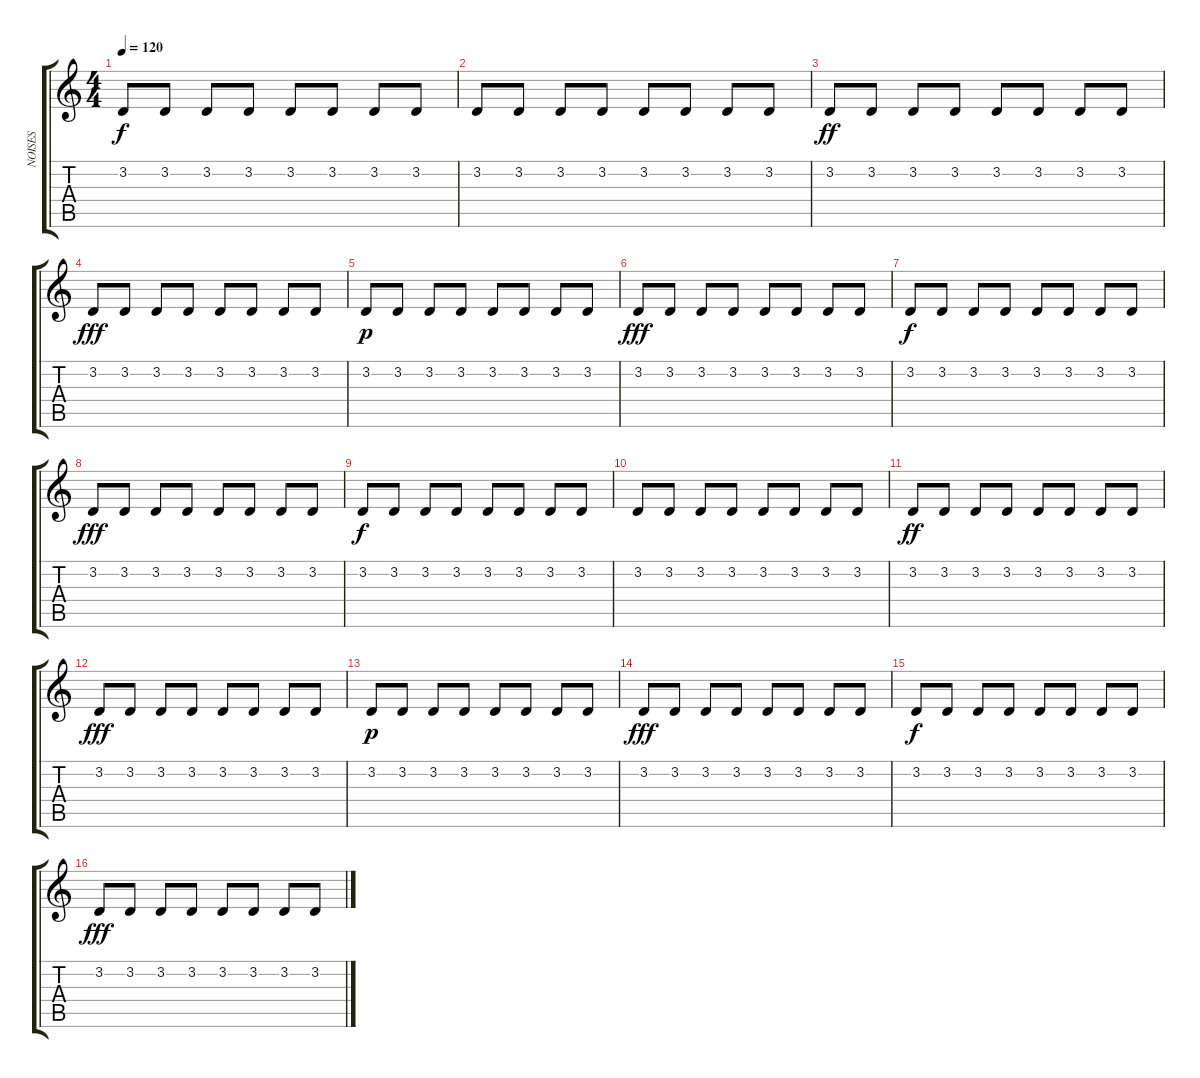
\track ("NOISES" "NOISES") {instrument gunshot}
\staff {score tabs}
\tuning (E4 B3 G3 D3 A2 E2) {hide}
\ts (4 4)
\tempo 120
\clef g2
\ks c
3.2.8{dy f} 3.2.8 3.2.8 3.2.8 3.2.8 3.2.8 3.2.8 3.2.8 |
3.2.8 3.2.8 3.2.8 3.2.8 3.2.8 3.2.8 3.2.8 3.2.8 |
3.2.8{dy ff} 3.2.8 3.2.8 3.2.8 3.2.8 3.2.8 3.2.8 3.2.8 |
3.2.8{dy fff} 3.2.8 3.2.8 3.2.8 3.2.8 3.2.8 3.2.8 3.2.8 |
3.2.8{dy p} 3.2.8 3.2.8 3.2.8 3.2.8 3.2.8 3.2.8 3.2.8 |
3.2.8{dy fff instrument gunshot} 3.2.8 3.2.8 3.2.8 3.2.8 3.2.8 3.2.8 3.2.8 |
3.2.8{dy f} 3.2.8 3.2.8 3.2.8 3.2.8 3.2.8 3.2.8 3.2.8 |
3.2.8{dy fff} 3.2.8 3.2.8 3.2.8 3.2.8 3.2.8 3.2.8 3.2.8 |
3.2.8{dy f} 3.2.8 3.2.8 3.2.8 3.2.8 3.2.8 3.2.8 3.2.8 |
3.2.8 3.2.8 3.2.8 3.2.8 3.2.8 3.2.8 3.2.8 3.2.8 |
3.2.8{dy ff} 3.2.8 3.2.8 3.2.8 3.2.8 3.2.8 3.2.8 3.2.8 |
3.2.8{dy fff} 3.2.8 3.2.8 3.2.8 3.2.8 3.2.8 3.2.8 3.2.8 |
3.2.8{dy p} 3.2.8 3.2.8 3.2.8 3.2.8 3.2.8 3.2.8 3.2.8 |
3.2.8{dy fff instrument gunshot} 3.2.8 3.2.8 3.2.8 3.2.8 3.2.8 3.2.8 3.2.8 |
3.2.8{dy f} 3.2.8 3.2.8 3.2.8 3.2.8 3.2.8 3.2.8 3.2.8 |
3.2.8{dy fff} 3.2.8 3.2.8 3.2.8 3.2.8 3.2.8 3.2.8 3.2.8
